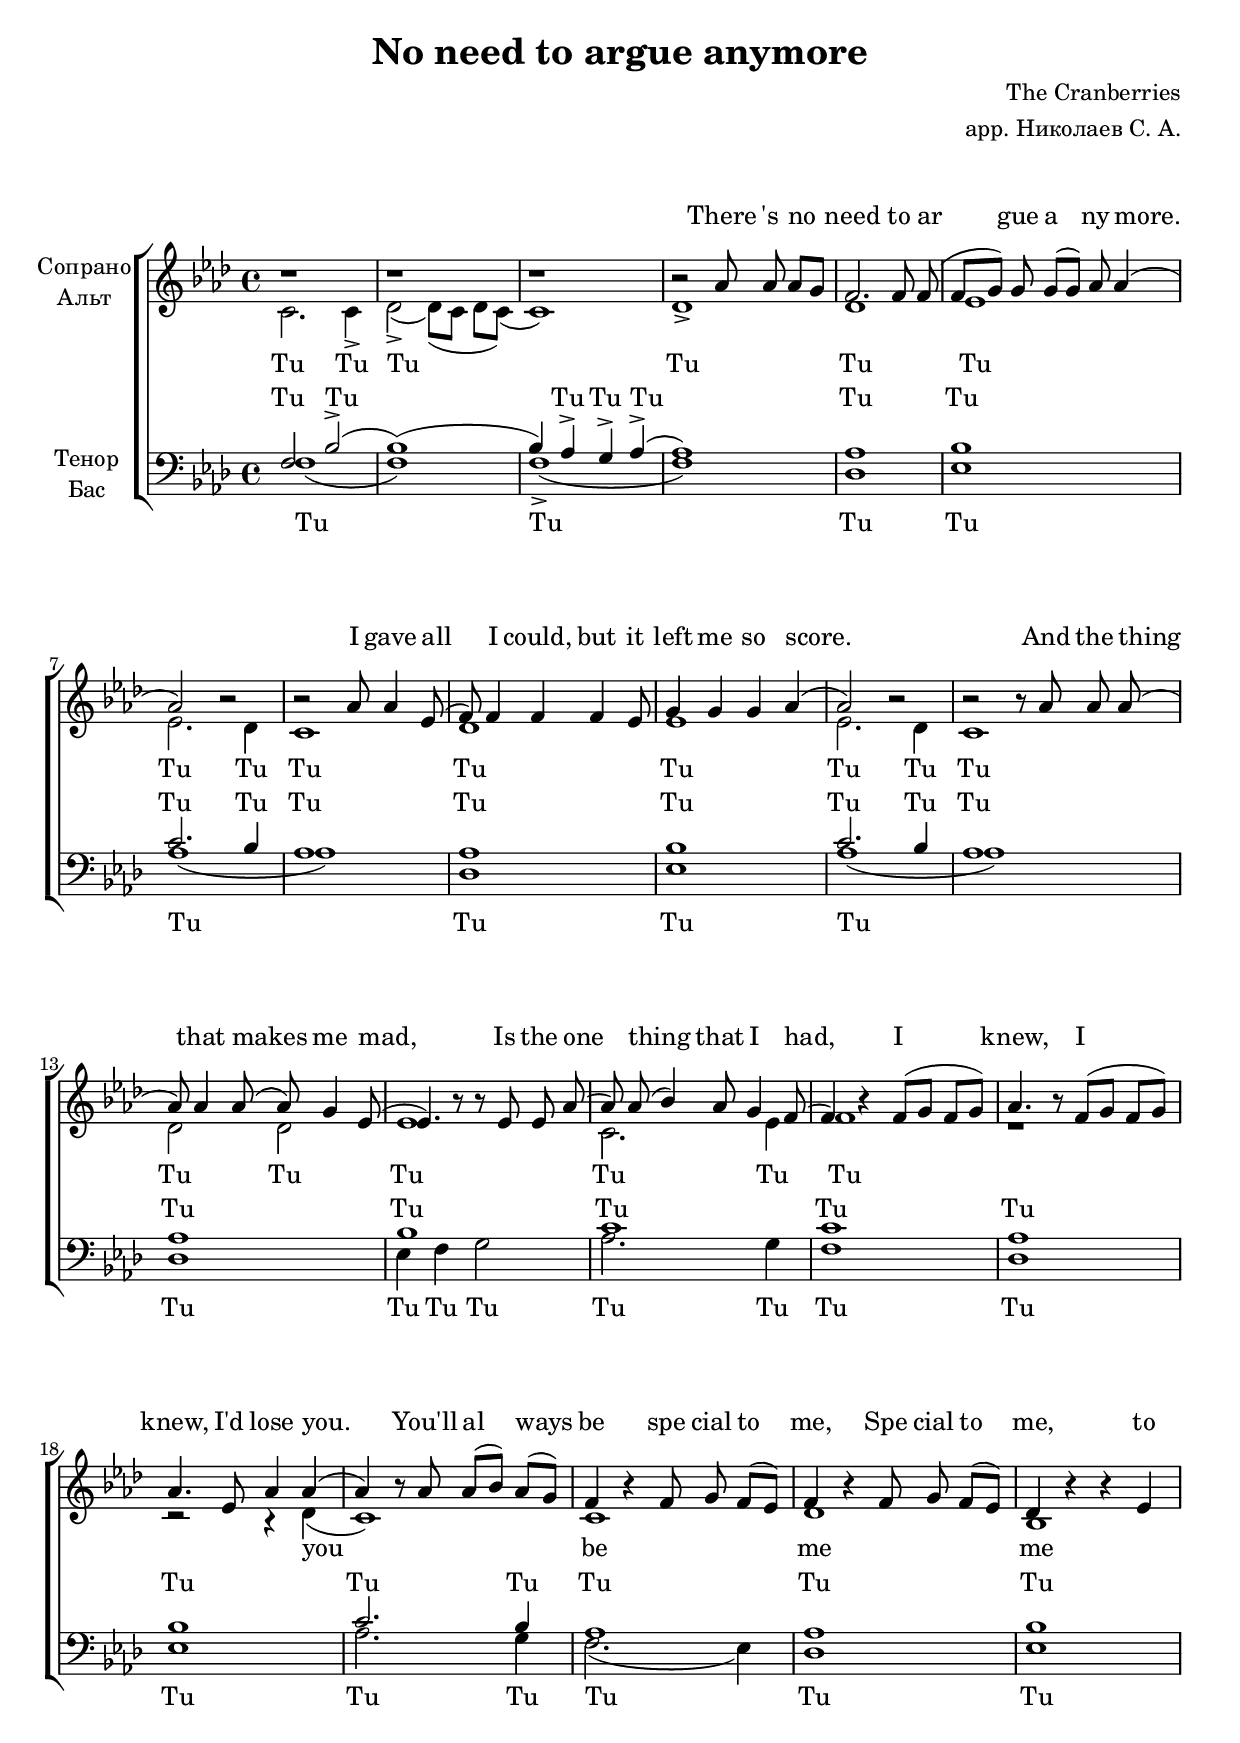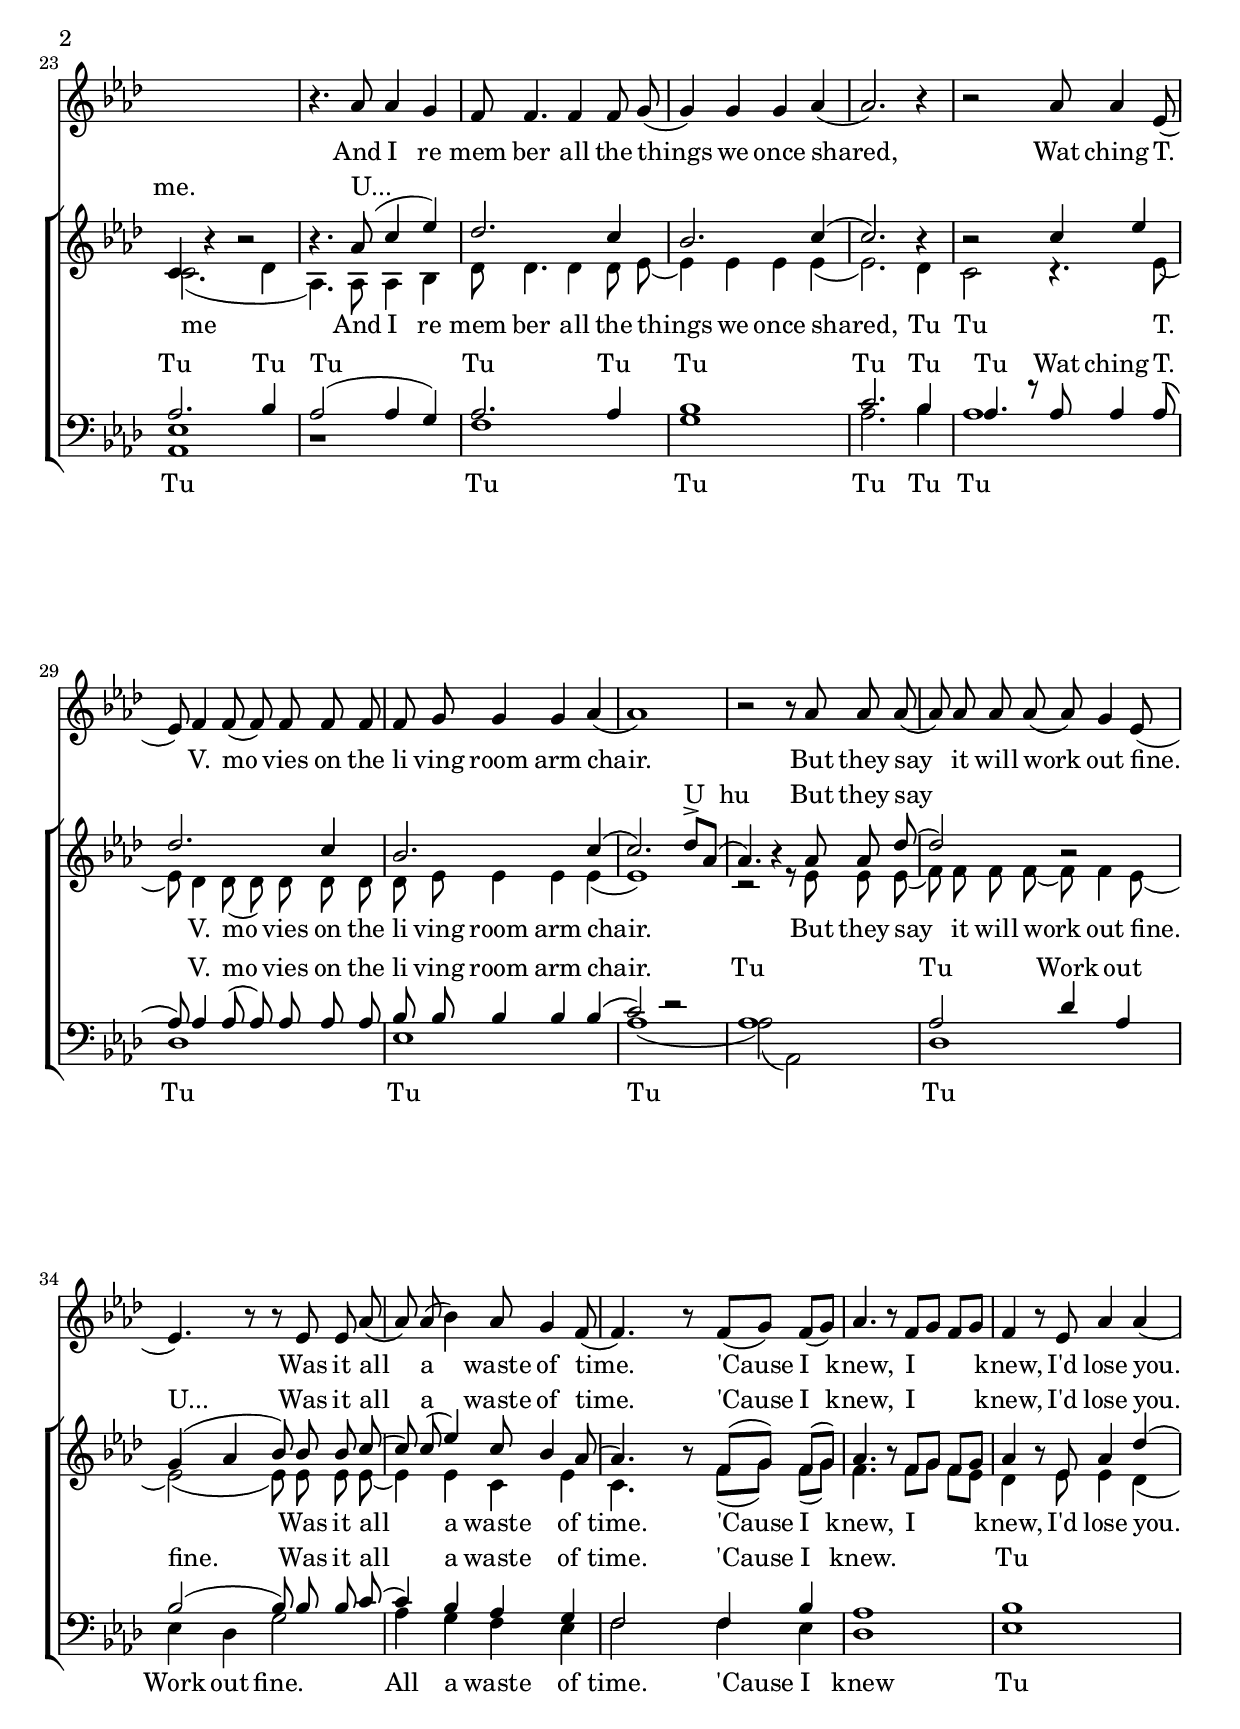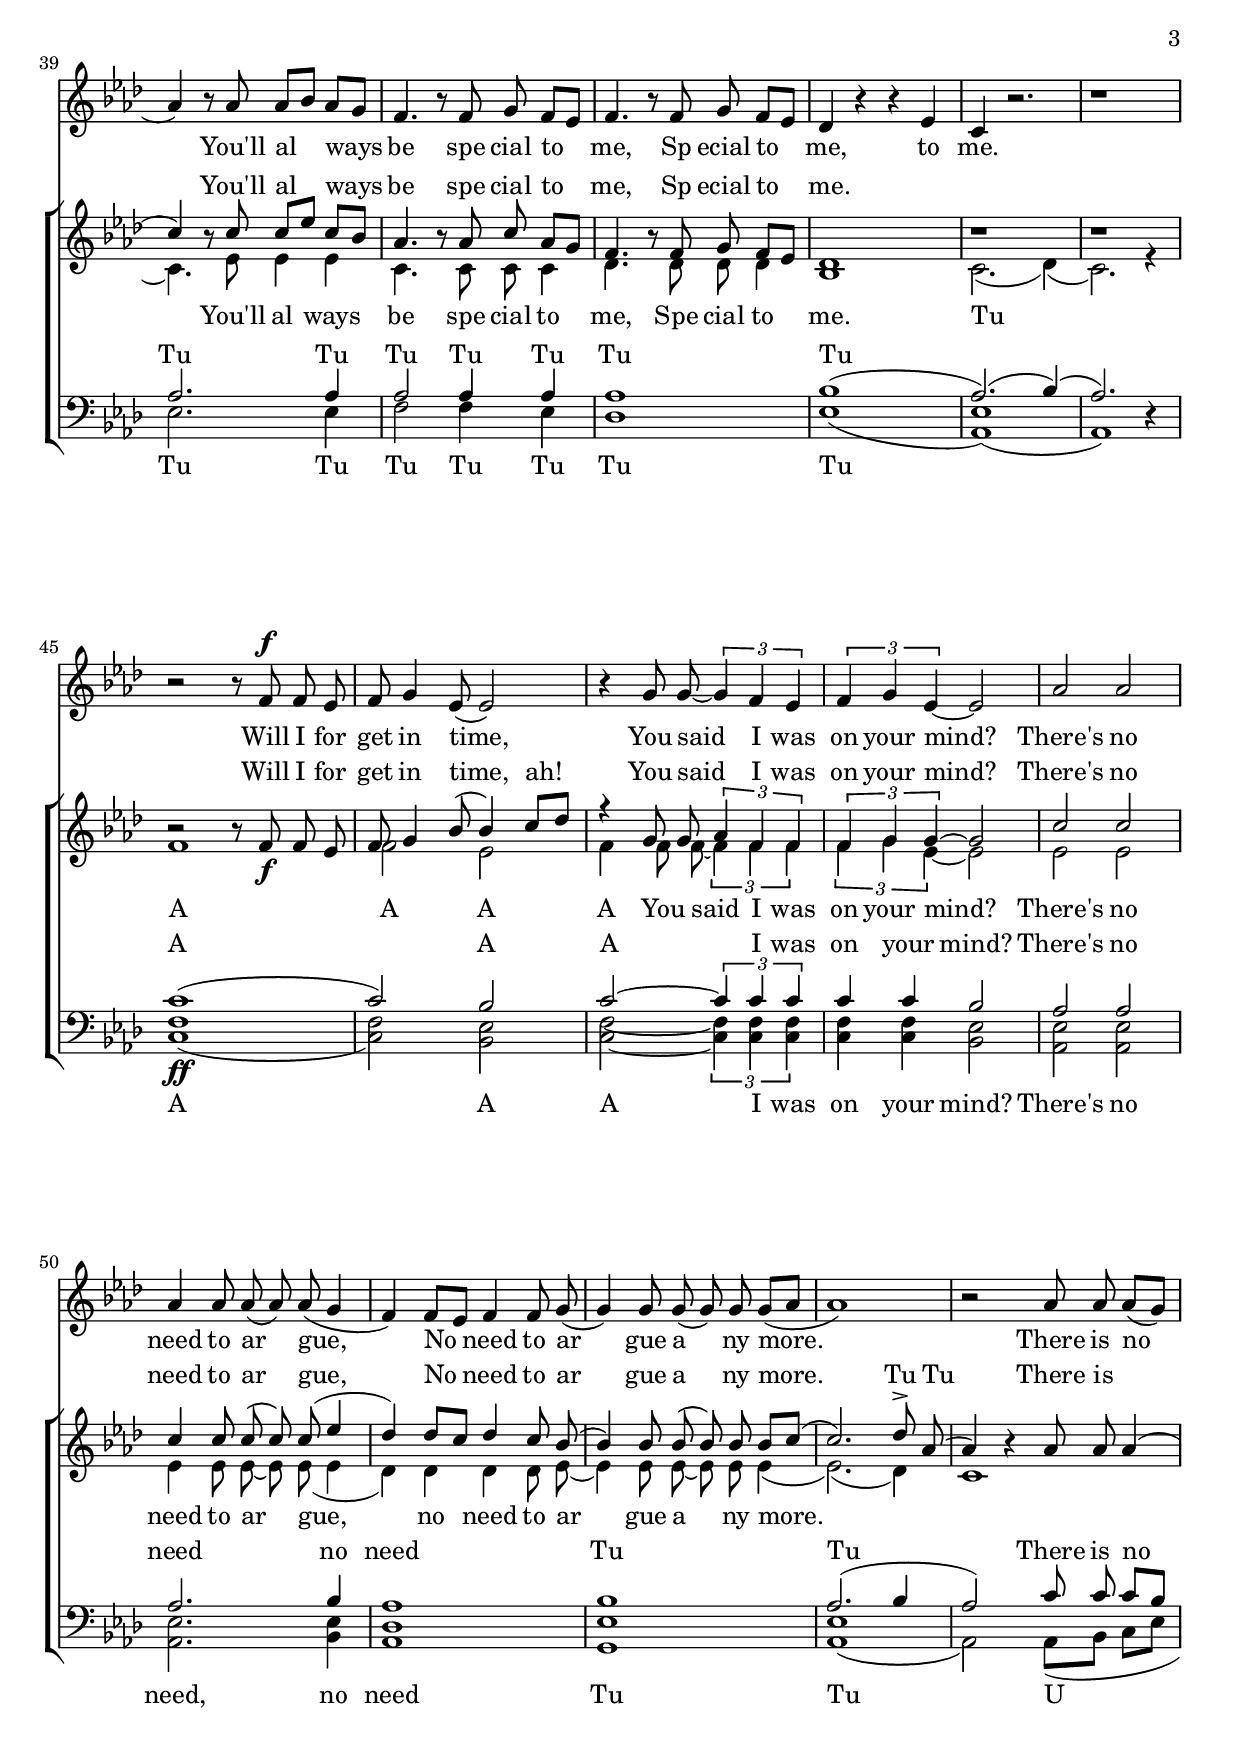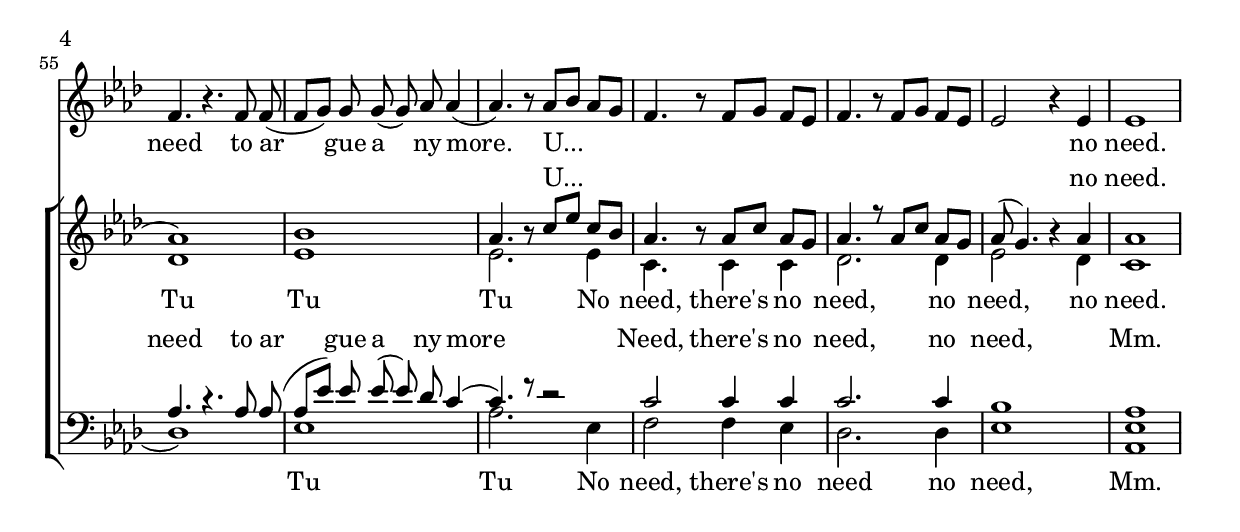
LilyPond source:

\version "2.18.2"



\version "2.18.2"


global = {
  \key f \minor
  \time 4/4
  \autoBeamOff
}



lead_part = \relative c'' {
  \global
  \dynamicUp
  
  s1*23   
  
  r4. aes8 aes4 g
  
  f8 f4. f4 f8 g (g4) g g  aes (aes2.) r4 r2 aes8 aes4 ees8
  
  (ees) f4 f8 (f) f f f f g g4 g4 aes (aes1) r2  r8 aes8 aes aes
  
  (aes) aes aes aes (aes) g4 ees8 (ees4.) r8 r8 ees8 ees aes (aes) aes (bes4) aes8 g4 f8 (f4.) b8\rest f8 ([g]) f ([g])
  
  aes4. r8 f [g] f [g] f4 r8 ees8 aes4 aes4 (aes4) r8 aes8 aes [bes] aes [g] f4. r8 f8 g f [ees]
  
  f4. r8 f g f [ees] des4 r4 r4 ees c r2. r1 \break
  
  r2 r8 f \f f ees f g4 ees8 (ees2) r4 g8 g~ \tuplet 3/2 { g4 f ees } \tuplet 3/2 { f g ees~ } ees2 aes2 aes2 
  
  aes4 aes8 aes8 (aes8) aes8 (g4 f) f8 [ees] f4 f8 g (g4) g8 g (g) g g ([aes] aes1)
  
  r2 aes8 aes aes ([g]) \break f4. r4. f8 f8 (f [g]) g g (g) aes aes4 (aes4.) r8 aes8 [bes] aes [g]
  
  f4. r8 f [g] f [ees] f4. r8 f [g] f [ees] ees2 r4 ees4 ees1


}





soprano = \relative c'' {
  \global 
  
  b1\rest b1\rest b1\rest b2\rest as8 as as [g] 
  
  f2. f8 f (f [g]) g g ([g]) aes aes4 (aes2) b2\rest b2\rest aes8 aes4 ees8
  
  (f) f4 f4 f4 ees8 g4 g g aes (aes2) b2\rest b2\rest b8\rest aes8 aes aes
  
  (aes) aes4 aes8 (aes8) g4 ees8 (ees4.) b'8\rest b8\rest ees,8 ees8 aes8 (aes8) aes (bes4) aes8 g4 f8 (f4) b4\rest f8 ([g] f [g])
  
  aes4. b8\rest f8 ([g] f [g]) aes4. ees8 aes4 aes (aes) b8\rest aes8 aes ([bes]) aes ([g]) f4 b4\rest f8 g f ([ees])
  
  f4 b4\rest f8 g f ([ees]) des4 b'4\rest b4\rest ees, c b'4\rest b2\rest b4.\rest aes8 (c4 ees4)
  
  des2. c4 bes2. c4 (c2.) b4\rest b2\rest c4 ees des2. c4 bes2. c4 (c2.) des8-> [aes] (aes4.) b4\rest aes8 aes8 des
  
  (des2) b2\rest g4 (aes bes8) bes bes c (c) c (ees4) c8 bes4 aes8 (aes4.) b8\rest f ([g]) f ([g])
  
  aes4. b8\rest f [g] f [g] aes4 b8\rest ees, aes4 des4 (c) b8\rest c8 c [ees] c [bes] aes4. b8\rest aes c aes [g]
  
  f4. b8\rest f8 g f [ees] des1 b'1\rest b1\rest b2\rest b8\rest f8 \f f ees f g4 bes8 (bes4) c8 [des] r4 g,8 g~ \tuplet 3/2 { aes4 f f } \tuplet 3/2 { f g g~ } g2 c2 c2
  
  c4 c8 c8 (c8) c8 (ees4 des) des8 [c] des4 c8 bes (bes4) bes8 bes (bes) bes bes [c] (c2.) des8-> aes 
  
  (aes4) b4\rest aes8 aes8 aes4 (aes1) bes aes4. b8\rest c [ees] c [bes]
  
  aes4. b8\rest aes8 [c] aes [g] aes4. r8 aes [c] aes [g] aes (g4.) b4\rest aes4 aes1
  
  
  
  
  
}

alto = \relative c' {
  \global
  
  c2. c4-> des2-> (des8) ([c] des [c]) (c1) des1->
  
  des1 ees1 ees2. des4 c1
  
  des1 ees1 ees2. des4 c1
  
  des2 des  ees1 c2. ees4 f1
  
  r1 r2 r4 des4 (c1) c1
  
  des1 bes1 c2. (des4 aes4.) aes8 aes4 bes
  
  des8 des4. des4 des8 ees (ees4) ees ees ees (ees2.) des4 c2 r4. ees8 
  
  (ees8) des4 des8 (des) des des des des ees ees4 ees ees (ees1) r2 r8 ees ees ees
  
  (f) f f f (f) f4 ees8 (ees2) (ees8) ees ees ees (ees4) ees c ees c4. s8 f8 ([g]) f ([g])
  
  f4. s8 f8 [g] f [ees] des4 s8 ees ees4 des (c4.) ees8 ees4 ees c4. s8 c8 c8 c4
  
  des4. s8 des des des4 bes1 c2. (des4) (c2.) r4
  
  f1 f2 ees f4 f8 f~ \tuplet 3/2 { f4 f f } \tuplet 3/2 { f g ees~ } ees2 ees2 ees2
  
  ees4 ees8 ees~ ees ees (ees4 des4) des des des8 ees8 (ees4) ees8 ees8~ ees8 ees8 ees4 (ees2.) (des4)
  
  c1  des ees ees2. ees4
  
  c4. s8 c4 c4 des2. des4 ees2 s4 des4 c1 
  
}

tenor = \relative c' {
  \global
  
  f,2 bes-> (bes1) (bes4) aes-> g-> aes-> (aes1)
  
  aes1 bes1 c2. bes4 aes1
  
  aes1 bes1 c2. bes4 aes1
  
  aes1 bes1 c1 c1
  
  aes1 bes1 c2. bes4 aes1
  
  aes1 bes1 aes2. bes4 aes2 (aes4 g)

  aes2. aes4 bes1 c2. bes4 aes4. r8 aes8 aes4 aes8
  
  (aes) aes4 aes8 (aes) aes aes aes bes bes bes4 bes bes (c2) r2 aes1
  
  aes2 des4 aes bes2 (bes8) bes bes c (c4) bes aes g f2 f4 bes
  
  aes1 bes aes2. aes4 aes2 aes4 aes4
  
  aes1 bes (aes2.) (bes4) (aes2.) d,4\rest c'1 \ff (c2) bes  c~ \tuplet 3/2 { c4 c c } c c bes2 aes aes
 
  aes2. bes4 aes1 bes aes2. (bes4 aes2) c8 c c [bes] aes4. r4. aes8 aes (aes [ees']) ees ees (ees) des c4 (c4.) r8 r2
  
  c2 c4 c4 c2. c4 bes1 aes1
  
  
}

bass = \relative c {
  \global
  f1 (f) f-> (f)
  
  des1 ees1 aes1 (aes1)
  
  des,1 ees1 aes1 (aes1)
  
  des,1 ees4 f g2 aes2. g4 f1
  
  des1 ees1 aes2. g4 f2. (ees4)
  
  des1 ees1 <aes, ees'>1 b1\rest
  
  f'1 g aes2. bes4 aes1
  
  des,1 ees1 aes1 (aes2) (aes,2)
  
  des1 ees4 des g2 aes4 g f ees f2 f4 ees
  
  des1 ees ees2. ees4 f2 f4 ees
  
  des1 ees1 (<ees aes,>) (aes,)
  
  <f' c> (<f c>2) <ees bes> <f c>~ \tuplet 3/2 { <f c>4 <f c> <f c> } <f c> <f c> <ees bes>2 <ees aes,> <ees aes,>
  
  <ees aes,>2. <ees bes>4 <des aes>1 <ees g,> <ees aes,>
  
  (aes,2) aes8 ([bes] c [ees] des1) ees1 aes2. ees4
  
  f2 f4 ees4 des2. des4 ees1 <ees aes,>
  
  
  
  
  
  
}



lead_verse = \lyricmode {
  

  And I re mem ber all the things we once shared,
  Wat ching T. V. mo vies on the li ving room arm chair.
  But they say it will work out fine.
  Was it all a waste of time.

  'Cause I knew, I _ knew,
  I'd lose you.
  You'll al ways be spe cial to me,
  Sp ecial to me, to me.

  Will I for get in time,
  
  You said I was on your mind?
  There's no need to ar gue,
  No need to ar gue a ny more.
  
  There is no need to ar gue a ny more.
  
  U... _ _ _ _ _ _ _ _ no need.
  
}









sopranoVerse = \lyricmode {
  
  
  There 's no need to ar gue a ny more.
  
  I gave all I could, but it left me so score.
  And the thing that makes me mad,
  Is the one thing that I had, 
 
  I knew, I knew,
  I'd lose you.
  You'll al ways be spe cial to me,
  Spe cial to me, to me.
  
  U... _ _ _ _ _ _ _ _ _ _ U__hu
  
  But they say U...
  Was it all a waste of time.
  'Cause I knew, I _ knew,
  I'd lose you.
  You'll al ways be spe cial to me,
  
  Sp ecial to me.

  Will I for get in time, ah!
  
  You said I was on your mind?
  There's no need to ar gue,
  No need to ar gue a ny more.
  
  Tu Tu There is _ _ _
  U... _ _ _ _ _ _ _ _ no need.
}

altoVerse = \lyricmode {
  Tu Tu Tu Tu
  
  Tu Tu Tu Tu Tu
  
  Tu Tu Tu Tu Tu
  
  Tu Tu Tu Tu Tu Tu
  
  you be me me me And I re mem ber all the things we once shared,
  
  Tu Tu T. V. mo vies on the li ving room arm chair.
  But they say it will work out fine.
  Was it all a waste of time.

  'Cause I knew, I _ knew,
  I'd lose you.
  You'll al ways be spe cial to 
  
  me, Spe cial to me. Tu
  A A A A You said I was on your mind?
  
  There's no need to ar gue, no need to ar gue a ny more. _ Tu
  
  Tu Tu No need, there's no need,  no need, no need.
  
}

tenorVerse = \lyricmode {
  Tu Tu Tu Tu Tu 
  
  Tu Tu Tu Tu Tu
  
  Tu Tu Tu Tu Tu
  
  Tu Tu Tu Tu
  
  Tu Tu Tu Tu Tu
  
  Tu Tu Tu Tu Tu 
  
  Tu Tu Tu Tu Tu Tu
  
  Wat ching T. V. mo vies on the li ving room arm chair.
  
  Tu Tu Work out fine.
  
  Was it all a waste of time.
  _________'Cause I knew.
  
  Tu Tu Tu Tu Tu Tu
  
  Tu Tu 
  
  A A A I was on your mind? There's no need no need Tu Tu
  
  There is no need to ar gue a ny more
  
  Need, there's  no need, no need, Mm.
}

bassVerse = \lyricmode {
  Tu Tu Tu Tu Tu 
  
  Tu Tu Tu
  
  Tu Tu Tu Tu Tu Tu Tu
  
  Tu Tu Tu Tu Tu
  
  Tu Tu Tu Tu Tu Tu Tu Tu
  
  Tu Tu Tu Tu
  
  Work out fine. All a waste of time. _________'Cause I knew 
  
  Tu Tu Tu Tu Tu Tu
  
  Tu Tu A A A I was on your mind? There's no need, no need Tu Tu
  
  U Tu Tu No need, there's no need no need, Mm.
  
  
}



\header {
%  dedication = "Посвящение"
  title = "No need to argue anymore"
%  subtitle = "подзаголовок"
%  subsubtitle = "подподазголовок"
%  instrument = "инструмент"
  composer = " The Cranberries"
  arranger = "арр. Николаев С. А."
%  poet = "пожт"
%  meter = "размер"
%  piece = "названеывапор"
%  opus = "опус"
  % Удалить строку версии LilyPond 
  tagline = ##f
  
  
}

\paper {
  #(set-paper-size "a4")
}

\markup { \vspace #1 }

sopranoVoicePart = \new Staff \with {
  instrumentName = "Лид" 
} { \lead_part }
\addlyrics { \lead_verse }


choirPart = \new ChoirStaff <<
  \new Staff = "sa" \with {
    instrumentName = \markup \center-column { "Сопрано" "Альт" }
  } <<
    \new Voice = "soprano" { \voiceOne \soprano }
    \new Voice = "alto" { \voiceTwo \alto }
  >>
  \new Lyrics \with {
    alignAboveContext = "sa"
    \override VerticalAxisGroup #'staff-affinity = #DOWN
  } \lyricsto "soprano" \sopranoVerse
  \new Lyrics \lyricsto "alto" \altoVerse
  \new Staff = "tb" \with {
    instrumentName = \markup \center-column { "Тенор" "Бас" }
  } <<
    \clef bass
    \new Voice = "tenor" { \voiceOne \tenor }
    \new Voice = "bass" { \voiceTwo \bass }
  >>
  \new Lyrics \with {
    alignAboveContext = "tb"
    \override VerticalAxisGroup #'staff-affinity = #DOWN
  } \lyricsto "tenor" \tenorVerse
  \new Lyrics \lyricsto "bass" \bassVerse
>>







\score {
    <<
      \sopranoVoicePart
      \choirPart
    >>
  
    \midi {
      \tempo 4=100
    }
  
    \layout { 
      \context {
        \Staff \RemoveEmptyStaves
        \override VerticalAxisGroup.remove-first = ##t
      }  
  
    }
}




